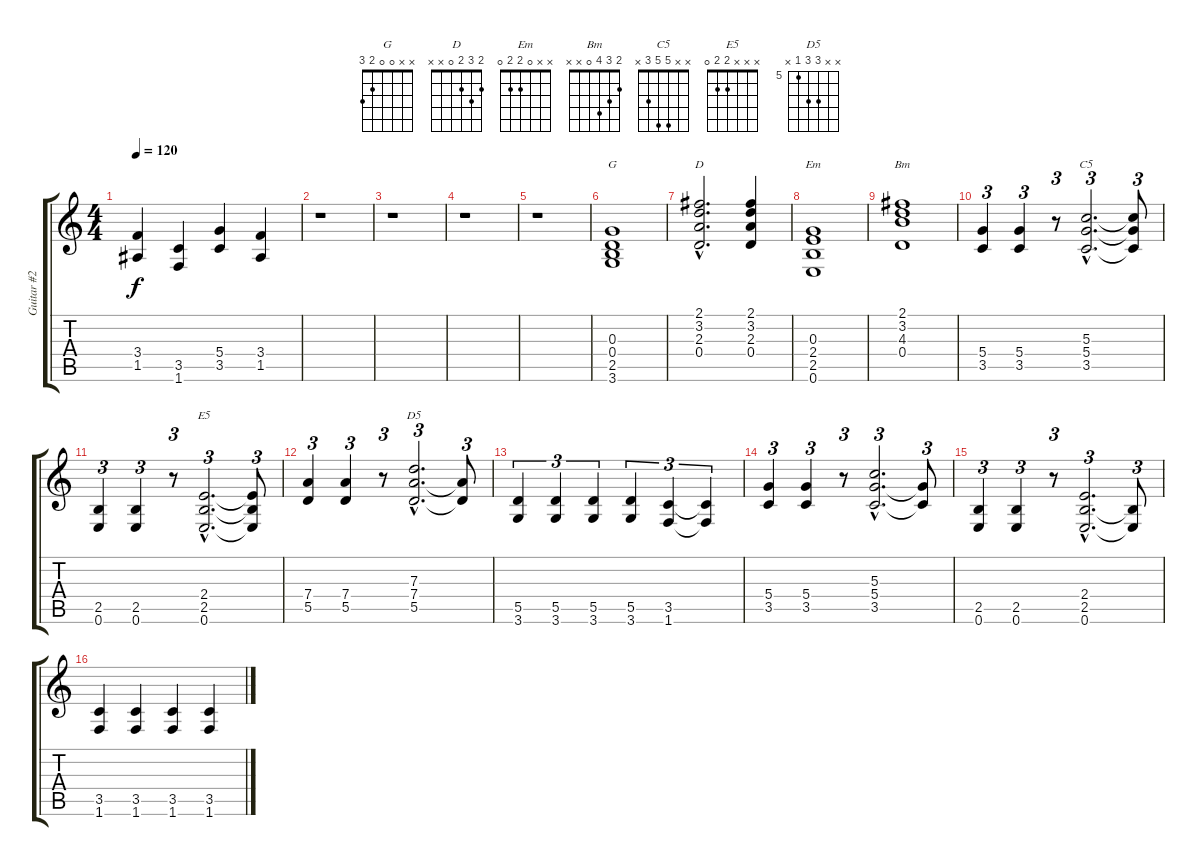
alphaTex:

\track ("Guitar #2" "Guitar #2") {instrument distortionguitar}
\staff {score tabs}
\tuning (E4 B3 G3 D3 A2 E2) {hide}
\chord ("G" x x 0 0 2 3)
\chord ("D" 2 3 2 0 x x)
\chord ("Em" x x 0 2 2 0)
\chord ("Bm" 2 3 4 0 x x)
\chord ("C5" x x 5 5 3 x)
\chord ("E5" x x x 2 2 0)
\chord ("D5" x x 7 7 5 x) {firstfret 5}
\ts (4 4)
\tempo 120
\clef g2
\ks c
(3.4 1.5).4{dy f} (3.5 1.6).4 (5.4 3.5).4 (3.4 1.5).4 |
r.1 |
r.1 |
r.1 |
r.1 |
(0.3 0.4 2.5 3.6).1{ch "G"} |
(2.1{hac} 3.2{hac} 2.3{hac} 0.4{hac}).2{d ch "D"} (2.1 3.2 2.3 0.4).4 |
(0.3 2.4 2.5 0.6).1{ch "Em"} |
(2.1 3.2 4.3 0.4).1{ch "Bm"} |
(5.4 3.5).4{tu (3 2)} (5.4 3.5).4{tu (3 2)} r.8{tu (3 2)} (5.3{hac} 5.4{hac} 3.5{hac}).2{d tu (3 2) ch "C5"} (5.3{t} 5.4{t} 3.5{t}).8{tu (3 2)} |
(2.5 0.6).4{tu (3 2)} (2.5 0.6).4{tu (3 2)} r.8{tu (3 2)} (2.4{hac} 2.5{hac} 0.6{hac}).2{d tu (3 2) ch "E5"} (2.4{t} 2.5{t} 0.6{t}).8{tu (3 2)} |
(7.4 5.5).4{tu (3 2)} (7.4 5.5).4{tu (3 2)} r.8{tu (3 2)} (7.3{hac} 7.4{hac} 5.5{hac}).2{d tu (3 2) ch "D5"} (7.4{t} 5.5{t}).8{tu (3 2)} |
(5.5 3.6).4{tu (3 2)} (5.5 3.6).4{tu (3 2)} (5.5 3.6).4{tu (3 2)} (5.5 3.6).4{tu (3 2)} (3.5 1.6).4{tu (3 2)} (3.5{t} 1.6{t}).4{tu (3 2)} |
(5.4 3.5).4{tu (3 2)} (5.4 3.5).4{tu (3 2)} r.8{tu (3 2)} (5.3{hac} 5.4{hac} 3.5{hac}).2{d tu (3 2)} (5.4{t} 3.5{t}).8{tu (3 2)} |
(2.5 0.6).4{tu (3 2)} (2.5 0.6).4{tu (3 2)} r.8{tu (3 2)} (2.4{hac} 2.5{hac} 0.6{hac}).2{d tu (3 2)} (2.5{t} 0.6{t}).8{tu (3 2)} |
(3.5 1.6).4 (3.5 1.6).4 (3.5 1.6).4 (3.5 1.6).4
